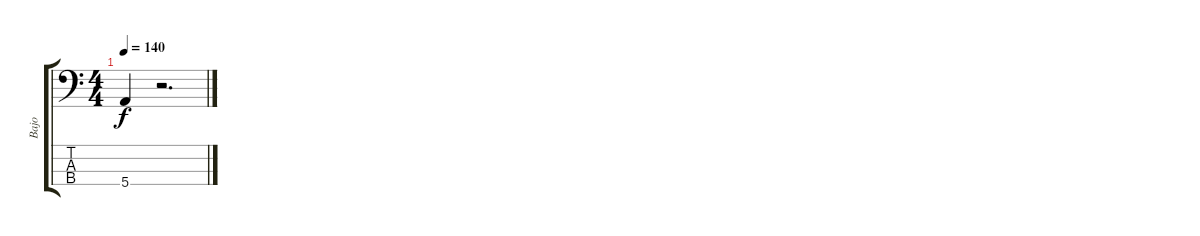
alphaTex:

\track ("Bajo" "Bajo") {instrument electricbasspick}
\staff {score tabs}
\tuning (G2 D2 A1 E1) {hide}
\ts (4 4)
\tempo 140
\clef f4
\ks c
5.4.4{dy f} r.2{d}
